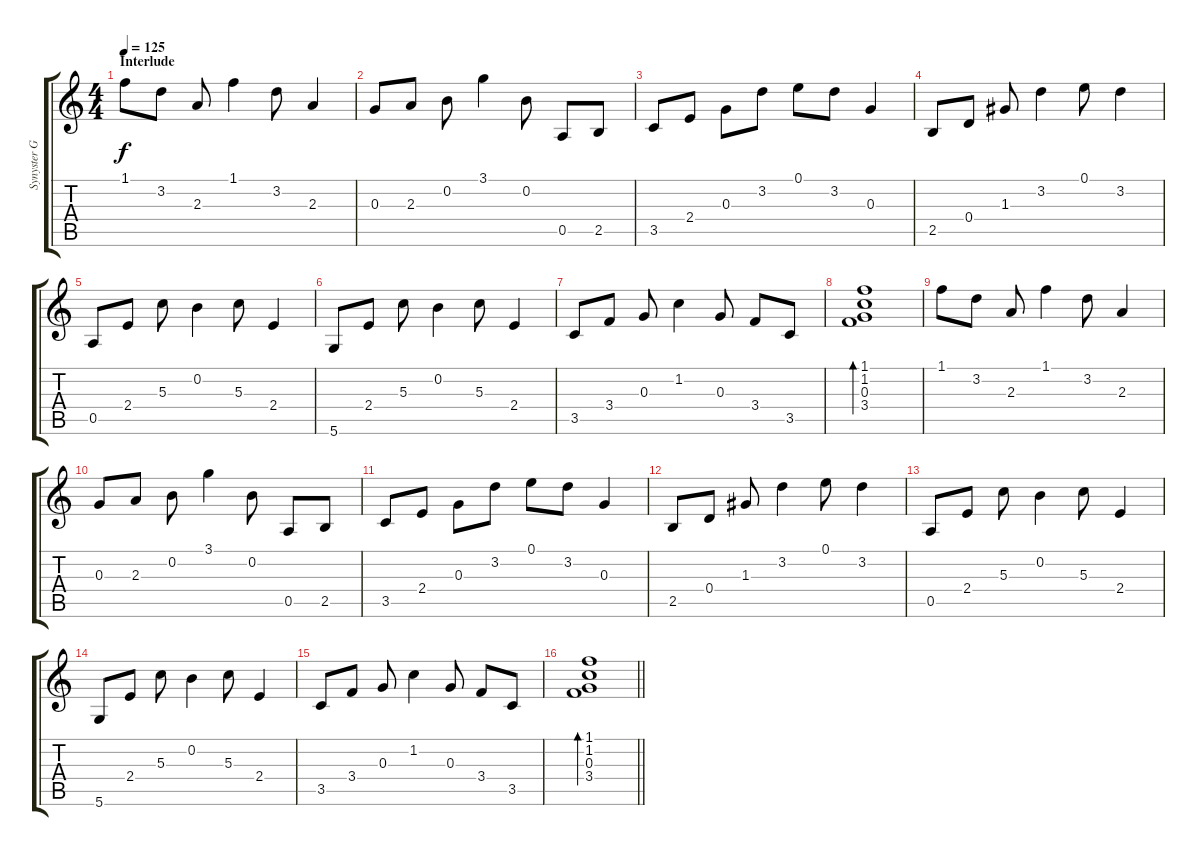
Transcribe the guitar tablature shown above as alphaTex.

\track ("Synyster Guitar 2" "Synyster G") {instrument electricguitarclean}
\staff {score tabs}
\tuning (E4 B3 G3 D3 A2 D2) {hide}
\ts (4 4)
\section ("" "Interlude")
\tempo 125
\clef g2
\ks c
1.1.8{dy f} 3.2.8 2.3.8 1.1.4 3.2.8 2.3.4 |
0.3.8 2.3.8 0.2.8 3.1.4 0.2.8 0.5.8 2.5.8 |
3.5.8 2.4.8 0.3.8 3.2.8 0.1.8 3.2.8 0.3.4 |
2.5.8 0.4.8 1.3.8 3.2.4 0.1.8 3.2.4 |
0.5.8 2.4.8 5.3.8 0.2.4 5.3.8 2.4.4 |
5.6.8 2.4.8 5.3.8 0.2.4 5.3.8 2.4.4 |
3.5.8 3.4.8 0.3.8 1.2.4 0.3.8 3.4.8 3.5.8 |
(1.1 1.2 0.3 3.4).1{bd 240} |
1.1.8 3.2.8 2.3.8 1.1.4 3.2.8 2.3.4 |
0.3.8 2.3.8 0.2.8 3.1.4 0.2.8 0.5.8 2.5.8 |
3.5.8 2.4.8 0.3.8 3.2.8 0.1.8 3.2.8 0.3.4 |
2.5.8 0.4.8 1.3.8 3.2.4 0.1.8 3.2.4 |
0.5.8 2.4.8 5.3.8 0.2.4 5.3.8 2.4.4 |
5.6.8 2.4.8 5.3.8 0.2.4 5.3.8 2.4.4 |
3.5.8 3.4.8 0.3.8 1.2.4 0.3.8 3.4.8 3.5.8 |
\barLineRight lightlight
(1.1 1.2 0.3 3.4).1{bd 240}
